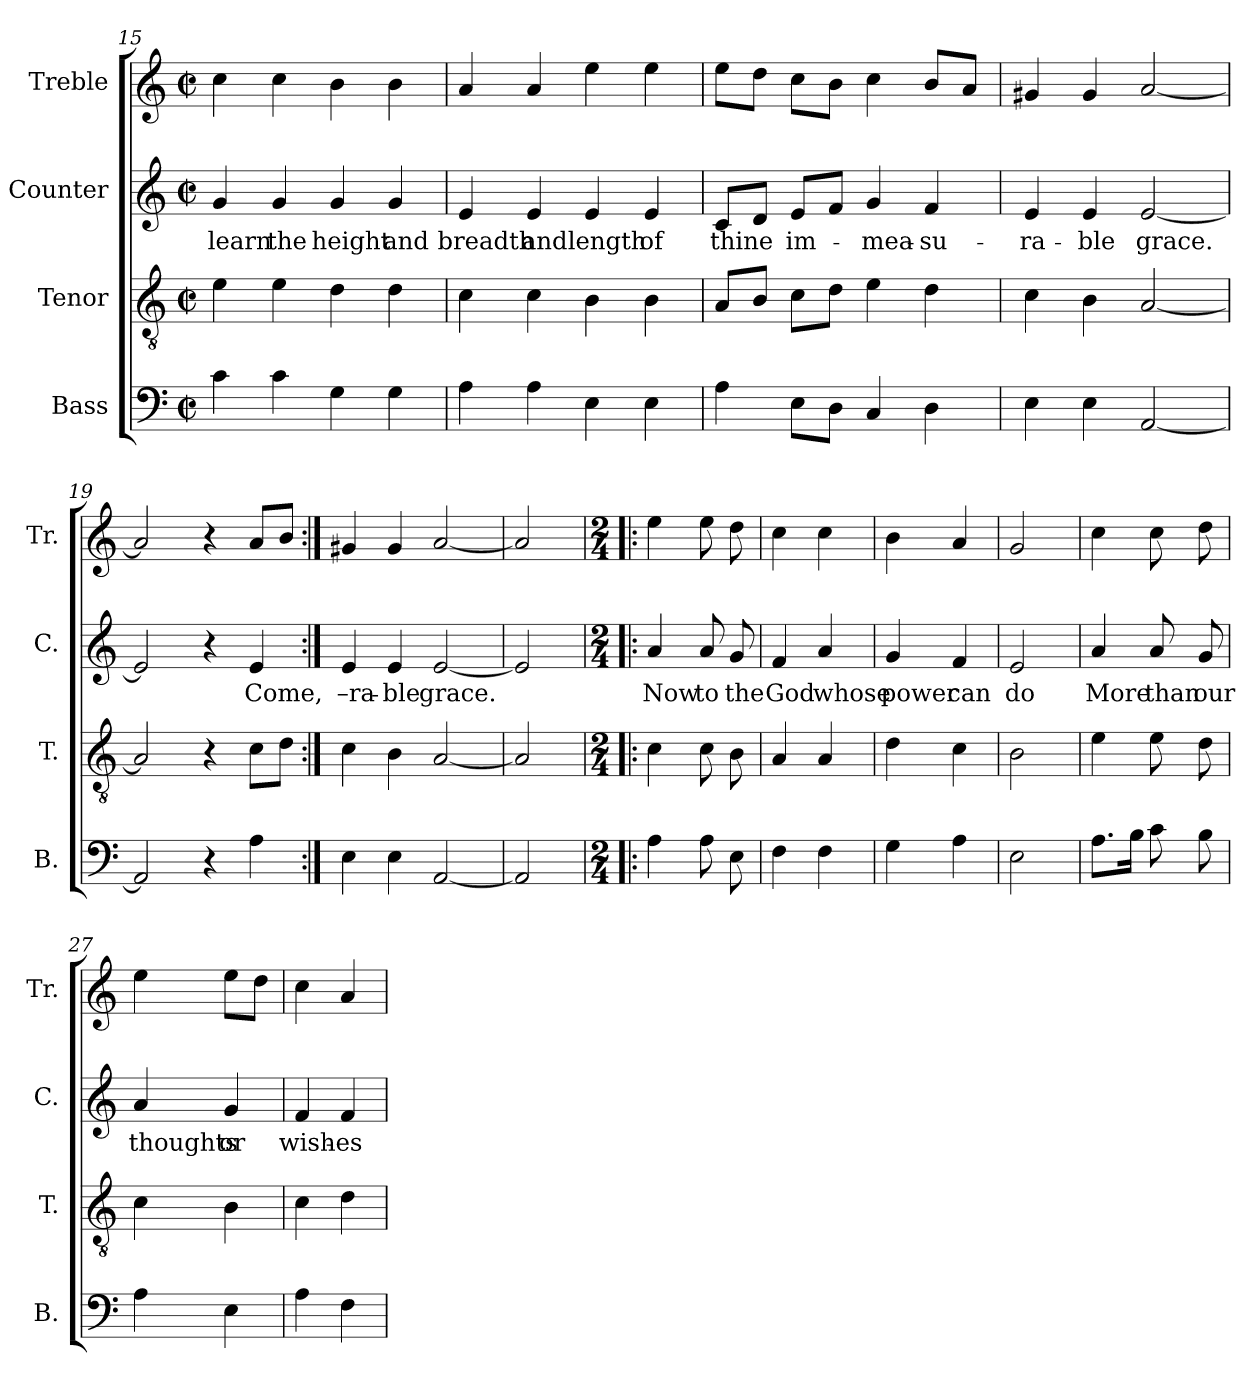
**kern	**kern	**kern	**text	**kern
*part4	*part3	*part2	*part2	*part1
*staff4	*staff3	*staff2	*staff2	*staff1
*I"Bass	*I"Tenor	*I"Counter	*	*I"Treble
*I'B.	*I'T.	*I'C.	*	*I'Tr.
*clefF4	*clefGv2	*clefG2	*	*clefG2
*k[]	*k[]	*k[]	*	*k[]
*M2/2	*M2/2	*M2/2	*	*M2/2
*met(c|)	*met(c|)	*met(c|)	*	*met(c|)
=15	=15	=15	=15	=15
4c\	4e\	4g/	learn	4cc\
4c\	4e\	4g/	the	4cc\
4G\	4d\	4g/	height	4b\
4G\	4d\	4g/	and	4b\
=16	=16	=16	=16	=16
4A\	4c\	4e/	breadth	4a/
4A\	4c\	4e/	and	4a/
4E\	4B\	4e/	length	4ee\
4E\	4B\	4e/	of	4ee\
=17	=17	=17	=17	=17
4A\	8A/L	8c/L	thine	8ee\L
.	8B/J	8d/J	.	8dd\J
8E\L	8c\L	8e/L	im-	8cc\L
8D\J	8d\J	8f/J	.	8b\J
4C/	4e\	4g/	-mea-	4cc\
4D\	4d\	4f/	-su-	8b/L
.	.	.	.	8a/J
=18	=18	=18	=18	=18
4E\	4c\	4e/	-ra-	4g#X/
4E\	4B\	4e/	-ble	4g#/
[2AA/	[2A/	[2e/	grace.	[2a/
=19	=19	=19	=19	=19
2AA/]	2A/]	2e/]	.	2a/]
4r	4r	4r	.	4r
4A\	8c\L	4e/	Come,	8a/L
.	8d\J	.	.	8b/J
=20:|!	=20:|!	=20:|!	=20:|!	=20:|!
4E\	4c\	4e/	–ra-	4g#X/
4E\	4B\	4e/	-ble	4g#/
[2AA/	[2A/	[2e/	grace.	[2a/
=21	=21	=21	=21	=21
2AA/]	2A/]	2e/]	.	2a/]
!!LO:PB:g=z
=22!|:	=22!|:	=22!|:	=22!|:	=22!|:
*M2/4	*M2/4	*M2/4	*	*M2/4
4A\	4c!\	4a/	Now	4ee\
8A\	8c!\	8a/	to	8ee\
8E\	8B!\	8g/	the	8dd\
=23	=23	=23	=23	=23
4F!\	4A/	4f!/	God	4cc!\
4F!\	4A/	4a/	whose	4cc!\
=24	=24	=24	=24	=24
4G\	4d\	4g/	power	4b!\
4A\	4c!\	4f!/	can	4a/
=25	=25	=25	=25	=25
2E\	2B!\	2e/	do	2g/
=26	=26	=26	=26	=26
8.A\L	4e\	4a/	More	4cc!\
16B!\Jk	.	.	.	.
8c!\	8e\	8a/	than	8cc!\
8B!\	8d\	8g/	our	8dd\
=27	=27	=27	=27	=27
4A\	4c!\	4a/	thoughts	4ee\
4E\	4B!\	4g/	or	8ee\L
.	.	.	.	8dd\J
=28	=28	=28	=28	=28
4A\	4c!\	4f!/	wish-	4cc!\
4F!\	4d\	4f!/	-es	4a/
=	=	=	=	=
*-	*-	*-	*-	*-
